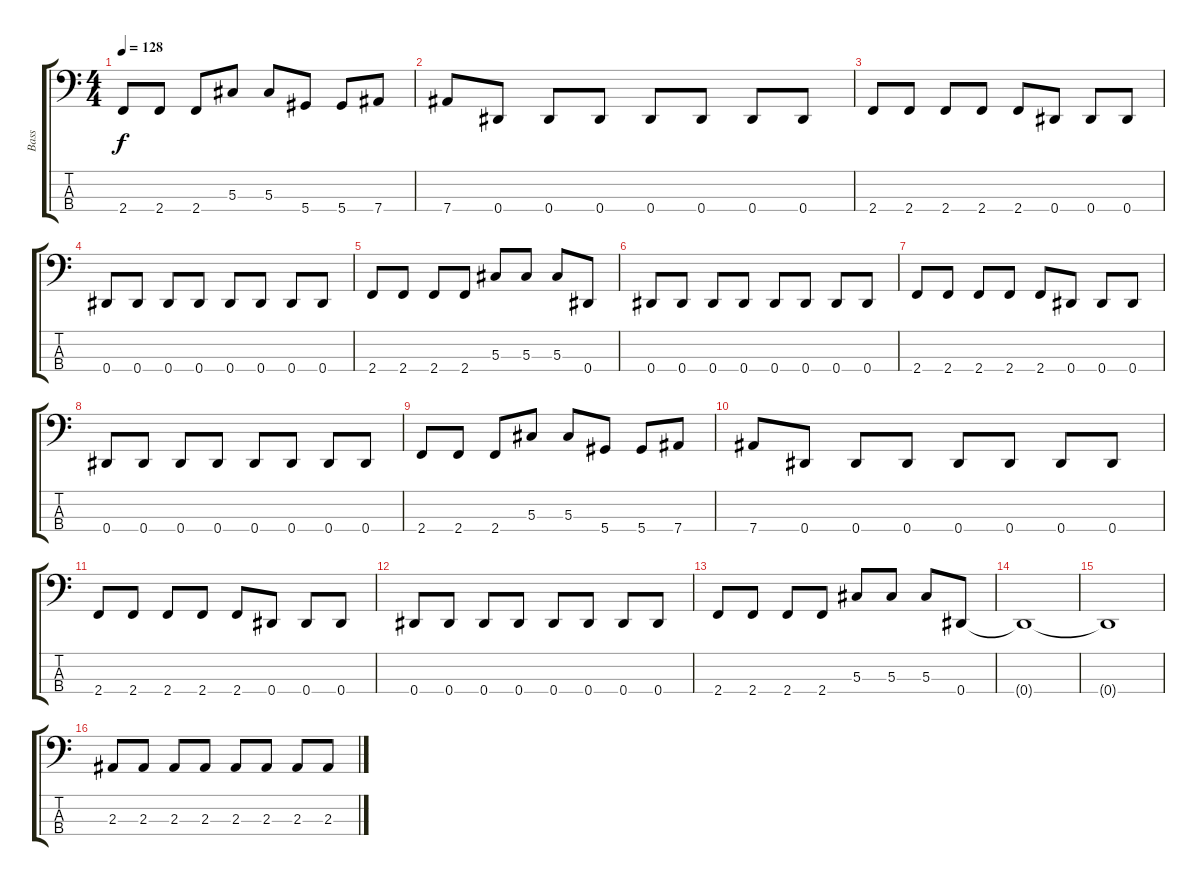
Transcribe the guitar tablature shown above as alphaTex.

\track ("Bass" "Bass") {instrument electricbassfinger}
\staff {score tabs}
\tuning (Gb2 Db2 Ab1 Eb1) {hide}
\ts (4 4)
\tempo 128
\clef f4
\ks c
2.4.8{dy f} 2.4.8 2.4.8 5.3.8 5.3.8 5.4.8 5.4.8 7.4.8 |
7.4.8 0.4.8 0.4.8 0.4.8 0.4.8 0.4.8 0.4.8 0.4.8 |
2.4.8 2.4.8 2.4.8 2.4.8 2.4.8 0.4.8 0.4.8 0.4.8 |
0.4.8 0.4.8 0.4.8 0.4.8 0.4.8 0.4.8 0.4.8 0.4.8 |
2.4.8 2.4.8 2.4.8 2.4.8 5.3.8 5.3.8 5.3.8 0.4.8 |
0.4.8 0.4.8 0.4.8 0.4.8 0.4.8 0.4.8 0.4.8 0.4.8 |
2.4.8 2.4.8 2.4.8 2.4.8 2.4.8 0.4.8 0.4.8 0.4.8 |
0.4.8 0.4.8 0.4.8 0.4.8 0.4.8 0.4.8 0.4.8 0.4.8 |
2.4.8 2.4.8 2.4.8 5.3.8 5.3.8 5.4.8 5.4.8 7.4.8 |
7.4.8 0.4.8 0.4.8 0.4.8 0.4.8 0.4.8 0.4.8 0.4.8 |
2.4.8 2.4.8 2.4.8 2.4.8 2.4.8 0.4.8 0.4.8 0.4.8 |
0.4.8 0.4.8 0.4.8 0.4.8 0.4.8 0.4.8 0.4.8 0.4.8 |
2.4.8 2.4.8 2.4.8 2.4.8 5.3.8 5.3.8 5.3.8 0.4.8 |
0.4{t}.1 |
0.4{t}.1 |
2.3.8 2.3.8 2.3.8 2.3.8 2.3.8 2.3.8 2.3.8 2.3.8
